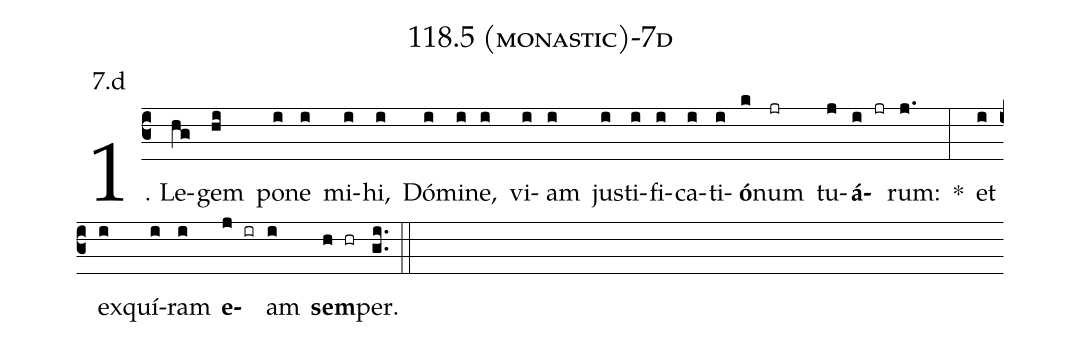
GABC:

name: 118.5 (monastic)-7d;
annotation: 7.d;
%%
(c3)1. Le(hg)gem(hi) po(i)ne(i) mi(i)hi,(i) Dó(i)mi(i)ne,(i) vi(i)am(i) jus(i)ti(i)fi(i)ca(i)ti(i)<b>ó</b>(k)num(jr) tu(j)<b>á</b>(i jr)rum:(j.) *(:) et(i) ex(i)quí(i)ram(i) <b>e</b>(j ir)am(i) <b>sem</b>(h hr)per.(gi..) (::)
